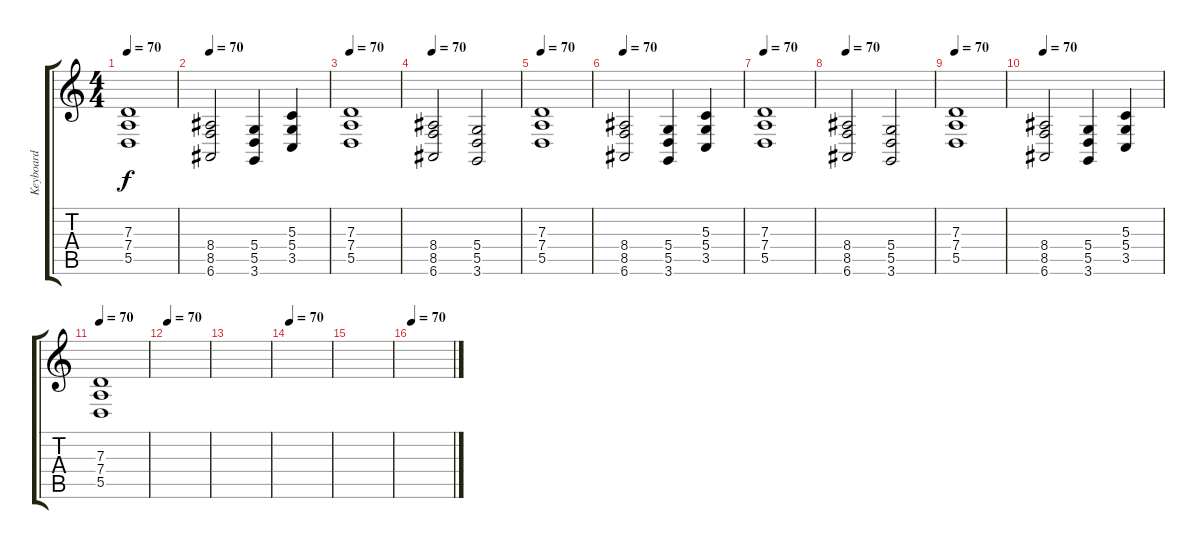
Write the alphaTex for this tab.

\track ("Keyboard" "Keyboard") {instrument synthstrings2}
\staff {score tabs}
\tuning (E4 B3 G3 D3 A2 E2) {hide}
\ts (4 4)
\tempo 70
\clef g2
\ks c
(7.3 7.4 5.5).1{dy f} |
\tempo 70
(8.4 8.5 6.6).2 (5.4 5.5 3.6).4 (5.3 5.4 3.5).4 |
\tempo 70
(7.3 7.4 5.5).1 |
\tempo 70
(8.4 8.5 6.6).2 (5.4 5.5 3.6).2 |
\tempo 70
(7.3 7.4 5.5).1 |
\tempo 70
(8.4 8.5 6.6).2 (5.4 5.5 3.6).4 (5.3 5.4 3.5).4 |
\tempo 70
(7.3 7.4 5.5).1 |
\tempo 70
(8.4 8.5 6.6).2 (5.4 5.5 3.6).2 |
\tempo 70
(7.3 7.4 5.5).1 |
\tempo 70
(8.4 8.5 6.6).2 (5.4 5.5 3.6).4 (5.3 5.4 3.5).4 |
\tempo 70
(7.3 7.4 5.5).1 |
\tempo 70
|
|
\tempo 70
|
|
\tempo 70
